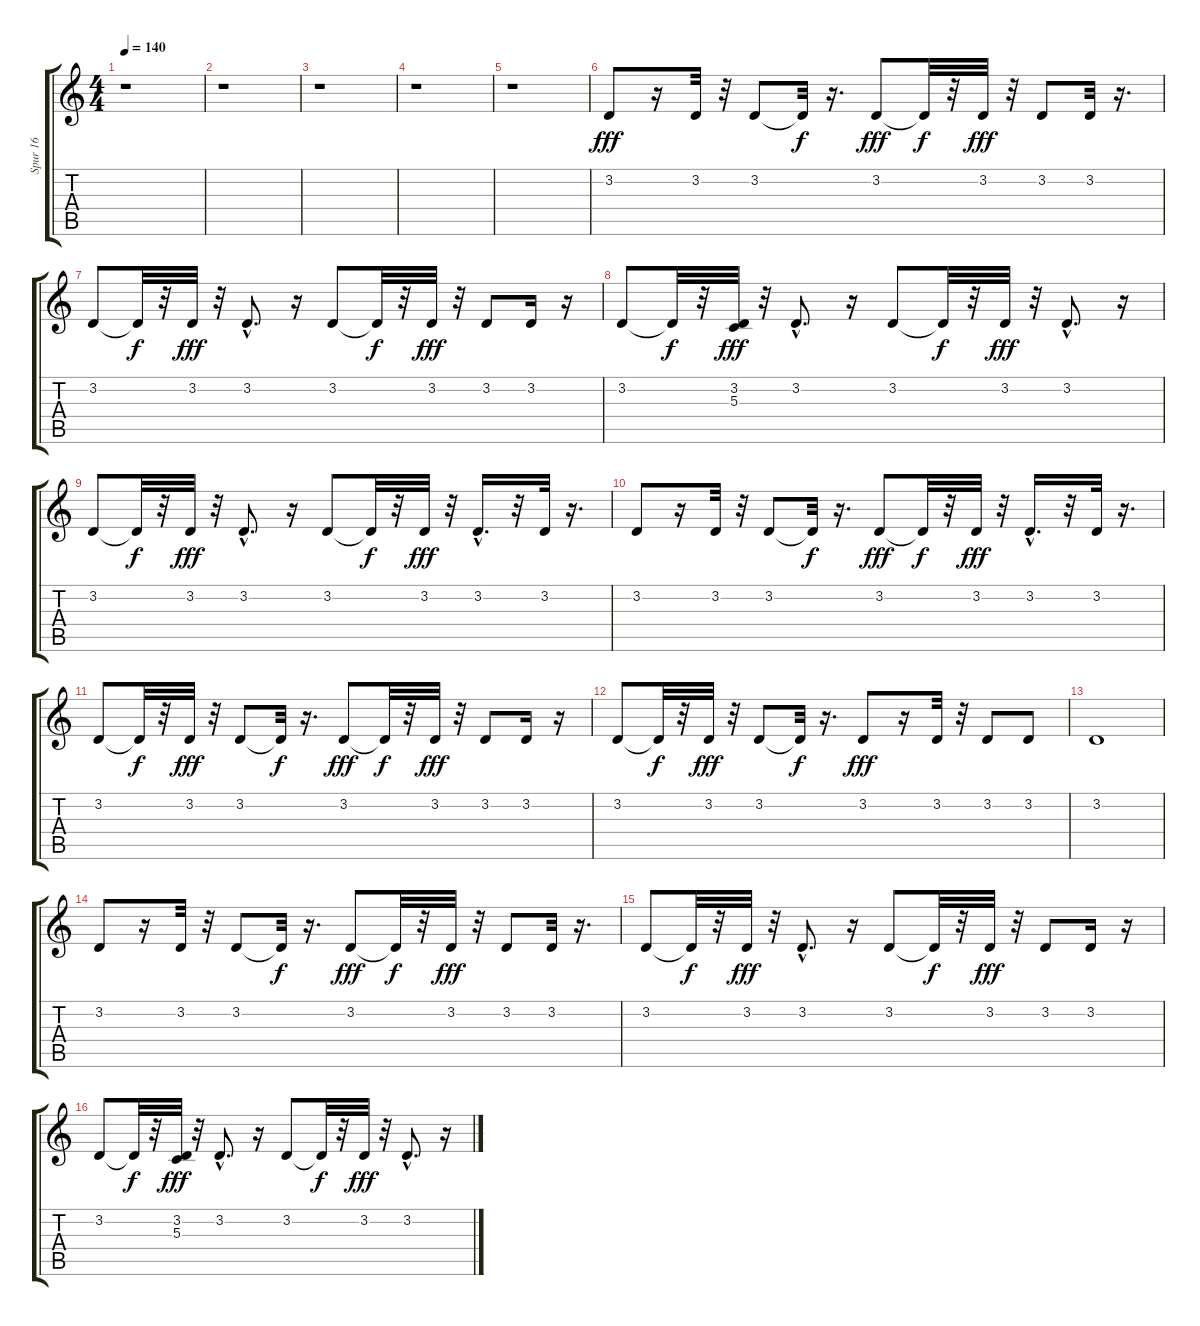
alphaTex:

\track ("Spur 16" "Spur 16") {instrument synthdrum}
\staff {score tabs}
\tuning (E4 B3 G3 D3 A2 E2) {hide}
\ts (4 4)
\tempo 140
\clef g2
\ks c
r.1{dy fff instrument synthdrum} |
r.1 |
r.1 |
r.1 |
r.1 |
3.2.8 r.16 3.2.32 r.32 3.2.8 3.2{t}.32{dy f} r.16{d} 3.2.8{dy fff} 3.2{t}.32{dy f} r.32 3.2.32{dy fff} r.32 3.2.8 3.2.32 r.16{d} |
3.2.8 3.2{t}.32{dy f} r.32 3.2.32{dy fff} r.32 3.2{hac}.8{d} r.16 3.2.8 3.2{t}.32{dy f} r.32 3.2.32{dy fff} r.32 3.2.8 3.2.16 r.16 |
3.2.8 3.2{t}.32{dy f} r.32 (3.2 5.3).32{dy fff} r.32 3.2{hac}.8{d} r.16 3.2.8 3.2{t}.32{dy f} r.32 3.2.32{dy fff} r.32 3.2{hac}.8{d} r.16 |
3.2.8 3.2{t}.32{dy f} r.32 3.2.32{dy fff} r.32 3.2{hac}.8{d} r.16 3.2.8 3.2{t}.32{dy f} r.32 3.2.32{dy fff} r.32 3.2{hac}.16{d} r.32 3.2.32 r.16{d} |
3.2.8 r.16 3.2.32 r.32 3.2.8 3.2{t}.32{dy f} r.16{d} 3.2.8{dy fff} 3.2{t}.32{dy f} r.32 3.2.32{dy fff} r.32 3.2{hac}.16{d} r.32 3.2.32 r.16{d} |
3.2.8 3.2{t}.32{dy f} r.32 3.2.32{dy fff} r.32 3.2.8 3.2{t}.32{dy f} r.16{d} 3.2.8{dy fff} 3.2{t}.32{dy f} r.32 3.2.32{dy fff} r.32 3.2.8 3.2.16 r.16 |
3.2.8 3.2{t}.32{dy f} r.32 3.2.32{dy fff} r.32 3.2.8 3.2{t}.32{dy f} r.16{d} 3.2.8{dy fff} r.16 3.2.32 r.32 3.2.8 3.2.8 |
3.2.1 |
3.2.8 r.16 3.2.32 r.32 3.2.8 3.2{t}.32{dy f} r.16{d} 3.2.8{dy fff} 3.2{t}.32{dy f} r.32 3.2.32{dy fff} r.32 3.2.8 3.2.32 r.16{d} |
3.2.8 3.2{t}.32{dy f} r.32 3.2.32{dy fff} r.32 3.2{hac}.8{d} r.16 3.2.8 3.2{t}.32{dy f} r.32 3.2.32{dy fff} r.32 3.2.8 3.2.16 r.16 |
3.2.8 3.2{t}.32{dy f} r.32 (3.2 5.3).32{dy fff} r.32 3.2{hac}.8{d} r.16 3.2.8 3.2{t}.32{dy f} r.32 3.2.32{dy fff} r.32 3.2{hac}.8{d} r.16
